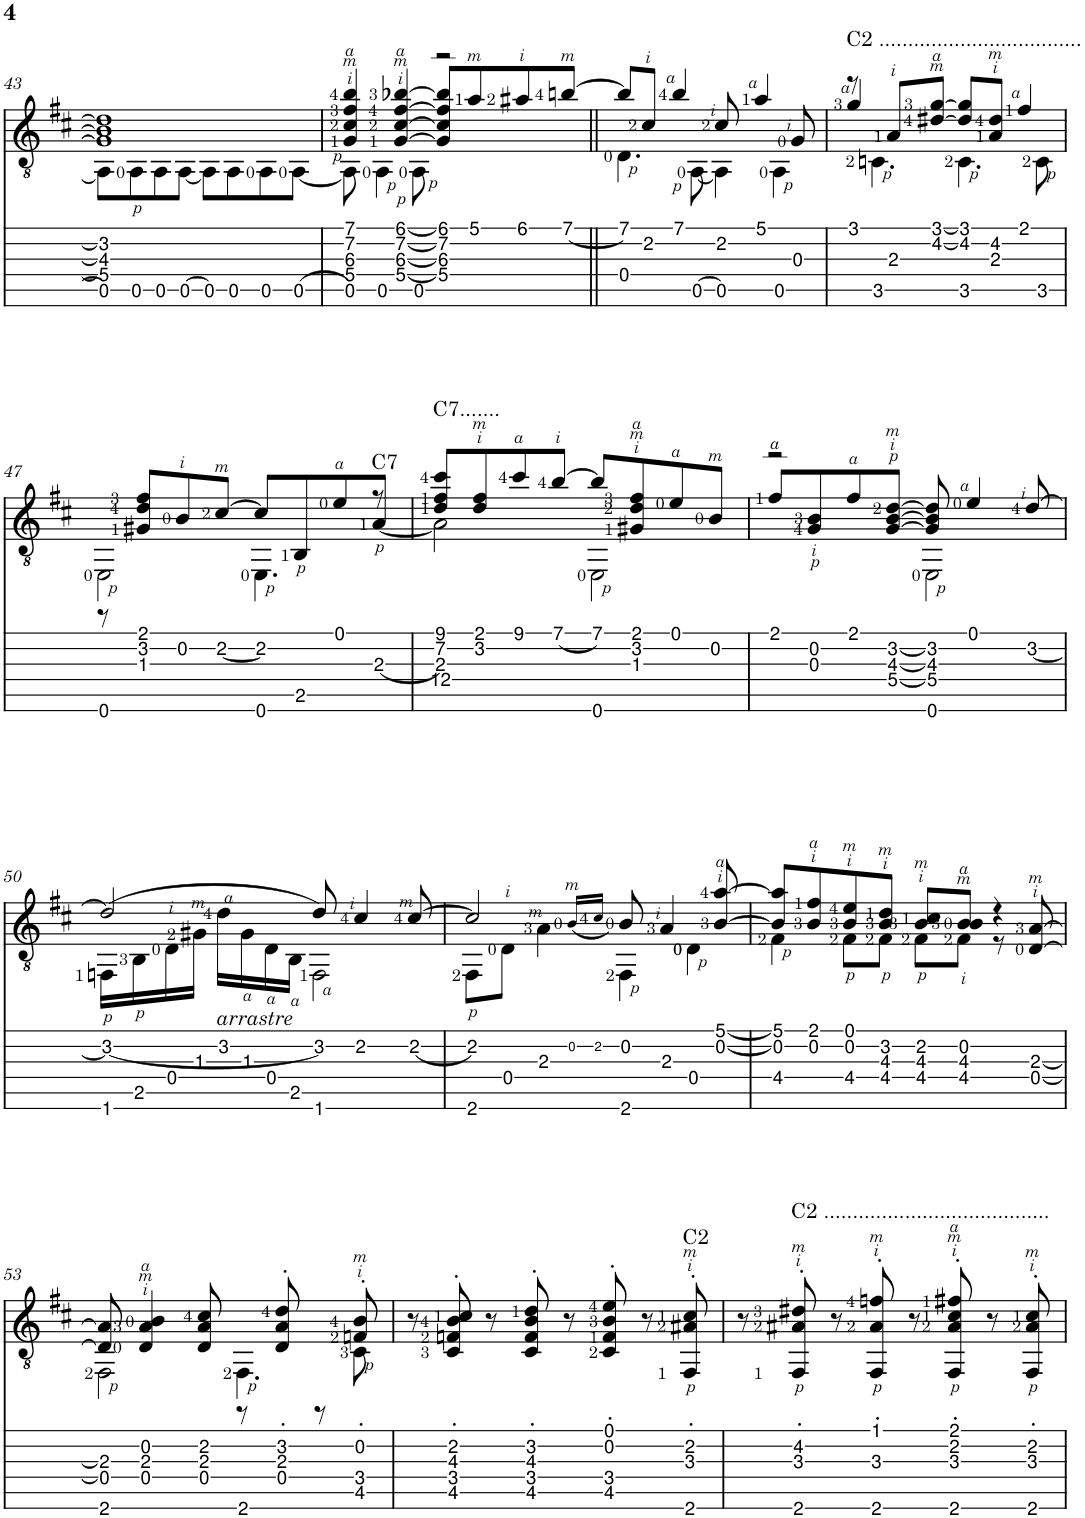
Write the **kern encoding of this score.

**kern	**kern
*part1	*part1
*staff2	*staff1
*I"Chitarra classica	*
*I'Chit. cl.	*
!!LO:PB:g=z
*	*clefGv2
*k[f#c#]	*k[f#c#]
*M2/2	*M2/2
*met(c|)	*met(c|)
=43	=43
*^	*^
8AAL]	1G] 1B] 1d]	8AA\L]	1G] 1B] 1d]
8AA	.	8AA\	.
8AA	.	8AA\	.
[8AAJ	.	[8AA\J	.
8AAL]	.	8AA\L]	.
8AA	.	8AA\	.
8AA	.	8AA\	.
[8AAJ	.	[8AA\J	.
=44	=44	=44	=44
8AA]	4G 4c# 4f# 4b	8AA\]	4G/< 4c#/< 4f#/< 4b/<
4AA	.	4AA\	.
.	[4G [4c# [4f# [4b-	.	[4G/< [4c#/< [4f#/< [4b-X/<
8AA	.	8AA\	.
2r	8G]\ 8c#]\ 8f#]\ 8b-]\L	2r	8G/] 8c#/] 8f#/] 8b-/]L
.	8a	.	8a/
.	8a#	.	8a#X/
.	[8bJ	.	[8bn/J
=45||	=45||	=45||	=45||
4.D	8bL]	4.D\	8b/L]
.	8c#J	.	8c#/J
.	4b	.	4b/
[8AA	.	[8AA\	.
4AA]	8c#	4AA\]	8c#/
.	4a	.	4a/
4AA	.	4AA\	.
.	8G	.	8G/
=46	=46	=46	=46
!	!	!LO:TX:a:t=C2 ...................................	!
8r	4g	8r	4g/
4.C	.	4.Cn\	.
.	8AL	.	8A/L
.	[8d#\ [8g\J	.	[8d#X/ [8g/J
4.C	8d#]\ 8g]\L	4.C\	8d#/] 8g/]L
.	8A\ 8d#\J	.	8A/ 8d#/J
.	4f#	.	4f#/
8C	.	8C\	.
!!LO:LB:g=z	!!
=47	=47	=47	=47
2EE	8r	2EE\	8r
.	8G#\ 8d\ 8f#\L	.	8G#X/ 8d/ 8f#/L
.	8B	.	8B/
.	[8c#J	.	[8c#/J
4.EE	8c#L]	4.EE\	8c#/L]
.	8BB	.	8BB</
.	8e	.	8e/
!	!	!LO:TX:a:t=C7	!
8r	[8AJ	8r	[<8A</J
=48	=48	=48	=48
!	!	!LO:TX:a:t=C7.......	!
2A]	8d\ 8f#\ 8cc#\L	2A\]	8d/ 8f#/ 8cc#/L
.	8d\ 8f#\	.	8d/ 8f#/
.	8cc#	.	8cc#/
.	[8bJ	.	[8b/J
2EE	8bL]	2EE\	8b/L]
.	8G#\ 8d\ 8f#\	.	8G#X/ 8d/ 8f#/
.	8e	.	8e/
.	8BJ	.	8B/J
=49	=49	=49	=49
2r	8f#L	2r	8f#/L
.	8G\ 8B\	.	8G/<< 8B/<<
.	8f#	.	8f#/
.	[8G\ [8B\ [8d\J	.	[8G/ [8B/ [8d/J
2EE	8G] 8B] 8d]	2EE\	8G/] 8B/] 8d/]
.	4e	.	4e/
.	[8d	.	[8d/
!!LO:LB:g=z	!!
=50	=50	=50	=50
16FFLL	2d_	16FFn\LL	2d/_
16BB	.	16BB\	.
16D	.	16D>\	.
16G#	.	16G#X>\JJ	.
!	!	!LO:TX:b:i:t=arrastre	!
16d	.	16d>\LL	.
16G#	.	16G#\	.
16D	.	16D\	.
16BBJJ	.	16BB\JJ	.
2FF	8d]	2FF\	8d/]
.	4c#	.	4c#/
.	[8c#	.	[8c#/
=51	=51	=51	=51
8FF#L	2c#]	8FF#\L	2c#/]
8DJ	.	8D>\J	.
4A	.	4A>\	.
.	qB	.	(16qB/LL
.	qc#	.	16qc#/JJ)
4FF#	8B	4FF#\	8B/
.	4A	.	4A/
4D	.	4D\	.
.	[8B [8a	.	[8B/ [8a/
=52	=52	=52	=52
4F#	8B]\ 8a]\L	4F#\	8B/] 8a/]L
.	8B\ 8f#\	.	8B/ 8f#/
8F#L	8B\ 8e\	8F#\L	8B/ 8e/
8F#J	8B\ 8d\J	8F#\J	8B/ 8d/J
8F#L	8B\ 8c#\L	8F#\L	8B/ 8c#/L
8F#J	8B\ 8B\J	8F#\J	8B/ 8B/J
4r	8r	4r	8r
.	[8D [8A	.	[8D/ [8A/
!!LO:LB:g=z	!!
=53	=53	=53	=53
2FF#	8D] 8A]	2FF#\	8D/] 8A/]
.	4D 4A 4B	.	4D/ 4A/ 4B/
.	8D 8A 8c#	.	8D/ 8A/ 8c#/
4.FF#	8r	4.FF#\	8r
.	8D'> 8A'> 8d'>	.	8D/'> 8A/'> 8d/'>
.	8r	.	8r
8C#	8F'> 8B'>	8C#\	8Fn/' 8B/'
*v	*v	*	*
*	*v	*v
=54	=54
8r	8r
8C#' 8F' 8B' 8c#'	8C#/'> 8Fn/'> 8B/'> 8c#/'>
8r	8r
8C#' 8F' 8B' 8d'	8C#/'> 8F/'> 8B/'> 8d/'>
8r	8r
8C#' 8F' 8B' 8e'	8C#/'> 8F/'> 8B/'> 8e/'>
8r	8r
!	!LO:TX:a:t=C2
8FF#' 8A#' 8c#'	8FF#/<'> 8A#X/<'> 8c#/<'>
=55	=55
8r	8r
!	!LO:TX:a:t=C2 .......................................
8FF#' 8A#' 8d#'	8FF#/<'> 8A#X/<'> 8d#X/<'>
8r	8r
8FF#' 8A#' 8f'	8FF#/<'> 8A#/<'> 8fn/<'>
8r	8r
8FF#' 8A#' 8c#' 8f#'	8FF#/<'> 8A#/<'> 8c#/<'> 8f#X/<'>
8r	8r
8FF#' 8A#' 8c#'	8FF#/<'> 8A#/<'> 8c#/<'>
=	=
*-	*-
